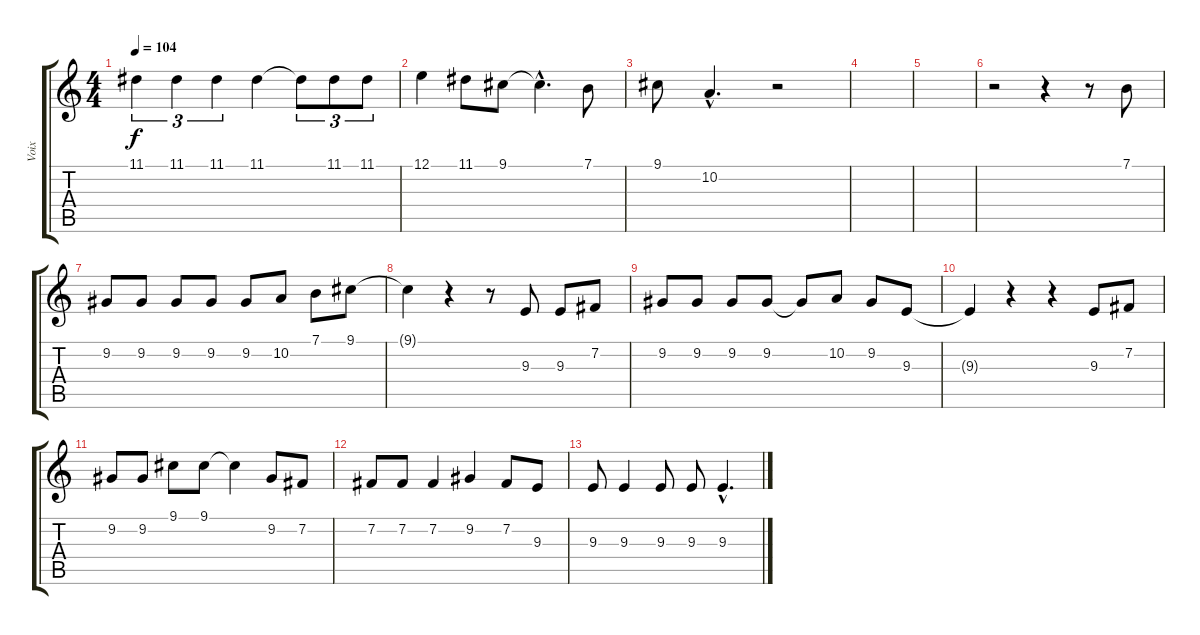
\track ("Voix" "Voix") {instrument accordion}
\staff {score tabs}
\tuning (E4 B3 G3 D3 A2 E2) {hide}
\ts (4 4)
\tempo 104
\clef g2
\ks c
11.1.4{tu (3 2) dy f} 11.1.4{tu (3 2)} 11.1.4{tu (3 2)} 11.1.4 11.1{t}.8{tu (3 2)} 11.1.8{tu (3 2)} 11.1.8{tu (3 2)} |
12.1.4 11.1.8 9.1.8 9.1{hac t}.4{d} 7.1.8 |
9.1.8 10.2{hac}.4{d} r.2 |
|
|
r.2 r.4 r.8 7.1.8 |
9.2.8 9.2.8 9.2.8 9.2.8 9.2.8 10.2.8 7.1.8 9.1.8 |
9.1{t}.4 r.4 r.8 9.3.8 9.3.8 7.2.8 |
9.2.8 9.2.8 9.2.8 9.2.8 9.2{t}.8 10.2.8 9.2.8 9.3.8 |
9.3{t}.4 r.4 r.4 9.3.8 7.2.8 |
9.2.8 9.2.8 9.1.8 9.1.8 9.1{t}.4 9.2.8 7.2.8 |
7.2.8 7.2.8 7.2.4 9.2.4 7.2.8 9.3.8 |
9.3.8 9.3.4 9.3.8 9.3.8 9.3{hac}.4{d}
